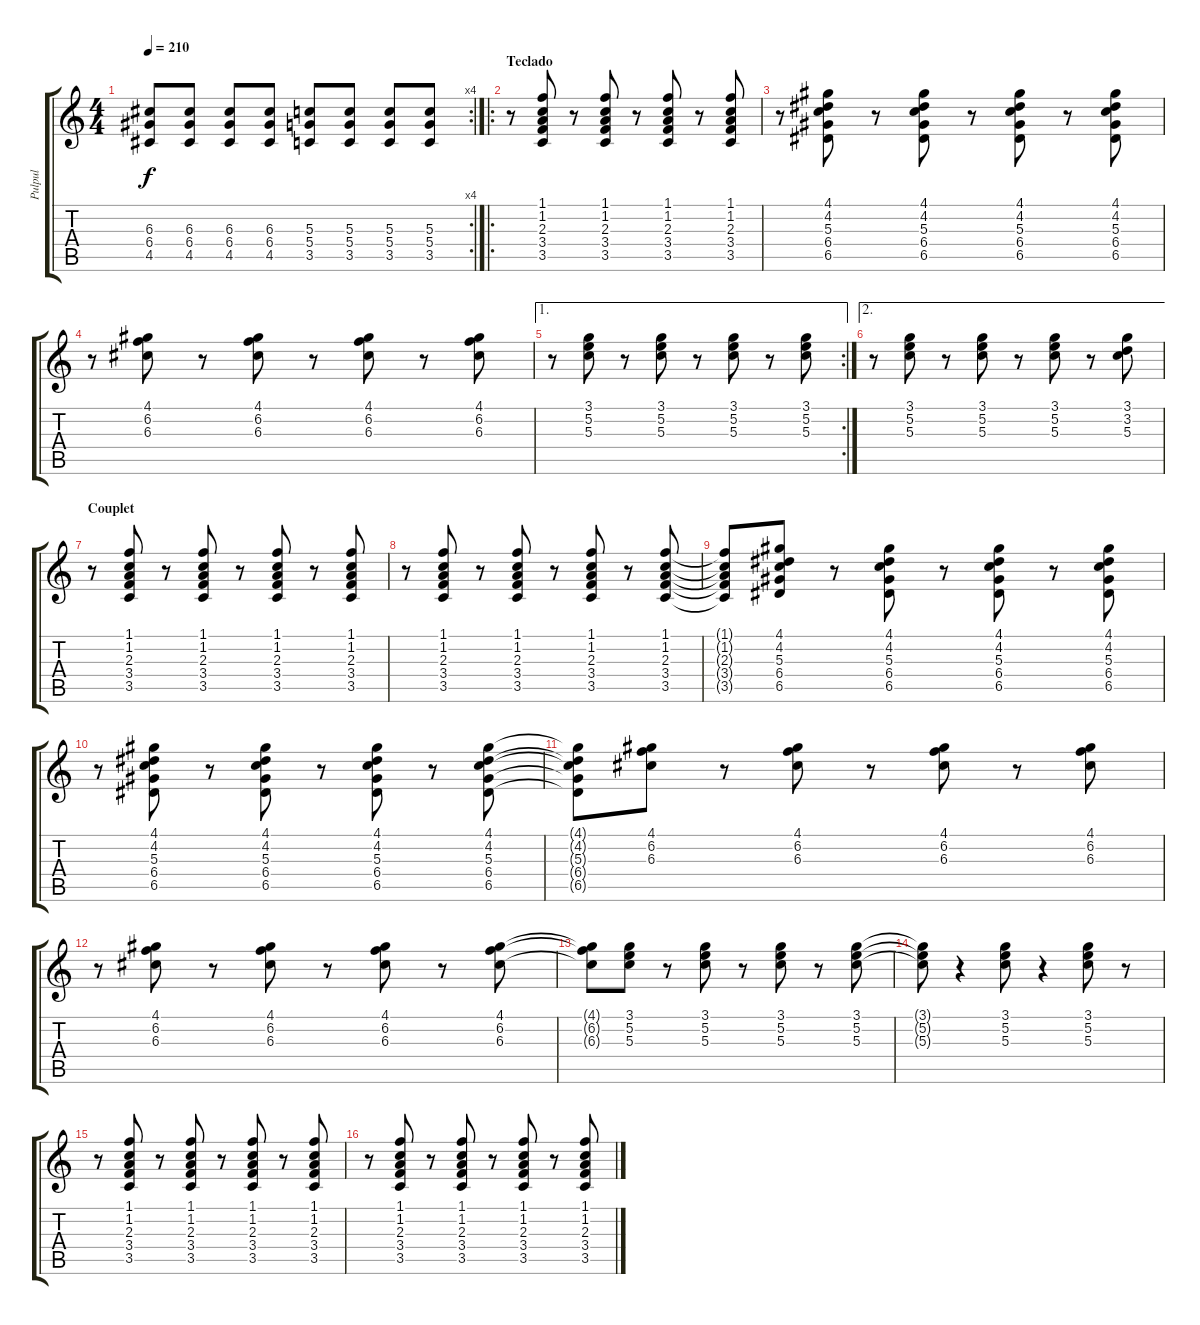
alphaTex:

\track ("Pulpul" "Pulpul") {instrument electricguitarmuted}
\staff {score tabs}
\tuning (E4 B3 G3 D3 A2 E2) {hide}
\rc 4
\ts (4 4)
\tempo 210
\clef g2
\ks c
(6.3 6.4 4.5).8{dy f} (6.3 6.4 4.5).8 (6.3 6.4 4.5).8 (6.3 6.4 4.5).8 (5.3 5.4 3.5).8 (5.3 5.4 3.5).8 (5.3 5.4 3.5).8 (5.3 5.4 3.5).8 |
\ro
\section ("" "Teclado")
r.8{instrument electricguitarmuted} (1.1 1.2 2.3 3.4 3.5).8 r.8 (1.1 1.2 2.3 3.4 3.5).8 r.8 (1.1 1.2 2.3 3.4 3.5).8 r.8 (1.1 1.2 2.3 3.4 3.5).8 |
r.8 (4.1 4.2 5.3 6.4 6.5).8 r.8 (4.1 4.2 5.3 6.4 6.5).8 r.8 (4.1 4.2 5.3 6.4 6.5).8 r.8 (4.1 4.2 5.3 6.4 6.5).8 |
r.8 (4.1 6.2 6.3).8 r.8 (4.1 6.2 6.3).8 r.8 (4.1 6.2 6.3).8 r.8 (4.1 6.2 6.3).8 |
\ae 1
\rc 2
r.8 (3.1 5.2 5.3).8 r.8 (3.1 5.2 5.3).8 r.8 (3.1 5.2 5.3).8 r.8 (3.1 5.2 5.3).8 |
\ae 2
r.8 (3.1 5.2 5.3).8 r.8 (3.1 5.2 5.3).8 r.8 (3.1 5.2 5.3).8 r.8 (3.1 3.2 5.3).8 |
\section ("" "Couplet")
r.8 (1.1 1.2 2.3 3.4 3.5).8 r.8 (1.1 1.2 2.3 3.4 3.5).8 r.8 (1.1 1.2 2.3 3.4 3.5).8 r.8 (1.1 1.2 2.3 3.4 3.5).8 |
r.8 (1.1 1.2 2.3 3.4 3.5).8 r.8 (1.1 1.2 2.3 3.4 3.5).8 r.8 (1.1 1.2 2.3 3.4 3.5).8 r.8 (1.1 1.2 2.3 3.4 3.5).8 |
(1.1{t} 1.2{t} 2.3{t} 3.4{t} 3.5{t}).8 (4.1 4.2 5.3 6.4 6.5).8 r.8 (4.1 4.2 5.3 6.4 6.5).8 r.8 (4.1 4.2 5.3 6.4 6.5).8 r.8 (4.1 4.2 5.3 6.4 6.5).8 |
r.8 (4.1 4.2 5.3 6.4 6.5).8 r.8 (4.1 4.2 5.3 6.4 6.5).8 r.8 (4.1 4.2 5.3 6.4 6.5).8 r.8 (4.1 4.2 5.3 6.4 6.5).8 |
(4.1{t} 4.2{t} 5.3{t} 6.4{t} 6.5{t}).8 (4.1 6.2 6.3).8 r.8 (4.1 6.2 6.3).8 r.8 (4.1 6.2 6.3).8 r.8 (4.1 6.2 6.3).8 |
r.8 (4.1 6.2 6.3).8 r.8 (4.1 6.2 6.3).8 r.8 (4.1 6.2 6.3).8 r.8 (4.1 6.2 6.3).8 |
(4.1{t} 6.2{t} 6.3{t}).8 (3.1 5.2 5.3).8 r.8 (3.1 5.2 5.3).8 r.8 (3.1 5.2 5.3).8 r.8 (3.1 5.2 5.3).8 |
(3.1{t} 5.2{t} 5.3{t}).8 r.4 (3.1 5.2 5.3).8 r.4 (3.1 5.2 5.3).8 r.8 |
r.8 (1.1 1.2 2.3 3.4 3.5).8 r.8 (1.1 1.2 2.3 3.4 3.5).8 r.8 (1.1 1.2 2.3 3.4 3.5).8 r.8 (1.1 1.2 2.3 3.4 3.5).8 |
r.8 (1.1 1.2 2.3 3.4 3.5).8 r.8 (1.1 1.2 2.3 3.4 3.5).8 r.8 (1.1 1.2 2.3 3.4 3.5).8 r.8 (1.1 1.2 2.3 3.4 3.5).8
